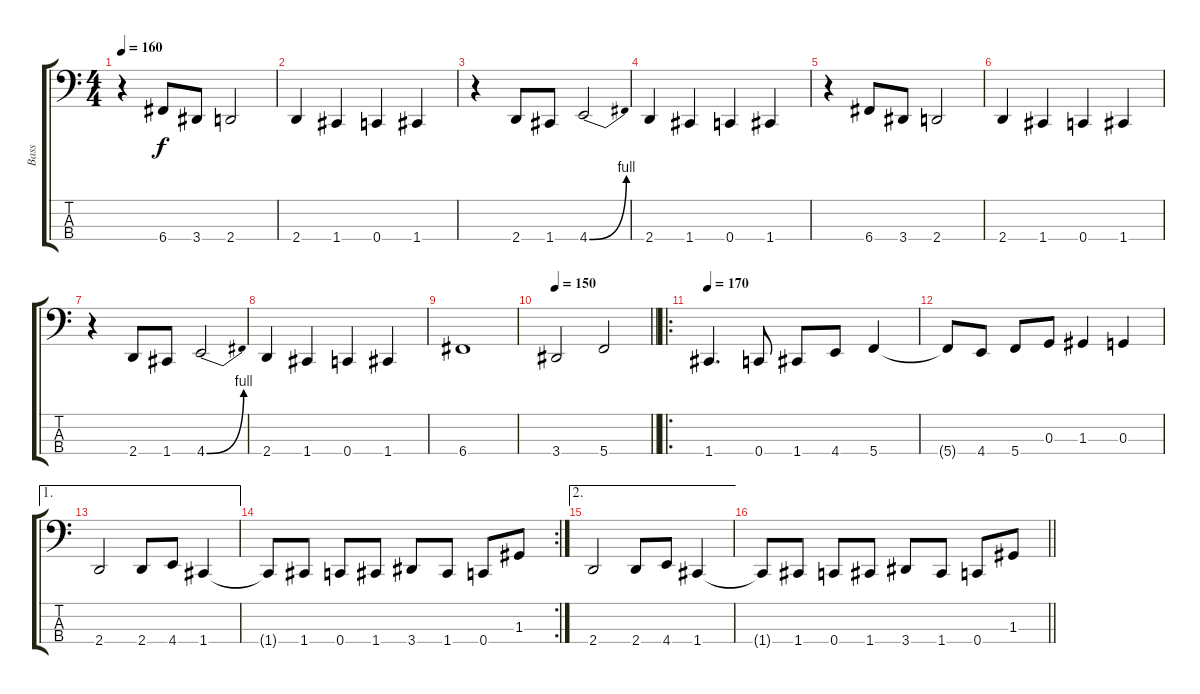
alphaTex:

\track ("Bass" "Bass") {instrument electricbassfinger}
\staff {score tabs}
\tuning (F2 C2 G1 C1) {hide}
\ts (4 4)
\tempo 160
\clef f4
\ks c
r.4{dy f} 6.4.8 3.4.8 2.4.2 |
2.4.4 1.4.4 0.4.4 1.4.4 |
r.4 2.4.8 1.4.8 4.4{be (bend 0 0 60 4)}.2 |
2.4.4 1.4.4 0.4.4 1.4.4 |
r.4 6.4.8 3.4.8 2.4.2 |
2.4.4 1.4.4 0.4.4 1.4.4 |
r.4 2.4.8 1.4.8 4.4{be (bend 0 0 60 4)}.2 |
2.4.4 1.4.4 0.4.4 1.4.4 |
6.4.1 |
\tempo 150
\barLineRight lightlight
3.4.2 5.4.2 |
\ro
\section ("" "")
\tempo 170
1.4.4{d} 0.4.8 1.4.8 4.4.8 5.4.4 |
5.4{t}.8 4.4.8 5.4.8 0.3.8 1.3.4 0.3.4 |
\ae 1
2.4.2 2.4.8 4.4.8 1.4.4 |
\rc 2
1.4{t}.8 1.4.8 0.4.8 1.4.8 3.4.8 1.4.8 0.4.8 1.3.8 |
\ae 2
2.4.2 2.4.8 4.4.8 1.4.4 |
\barLineRight lightlight
1.4{t}.8 1.4.8 0.4.8 1.4.8 3.4.8 1.4.8 0.4.8 1.3.8
